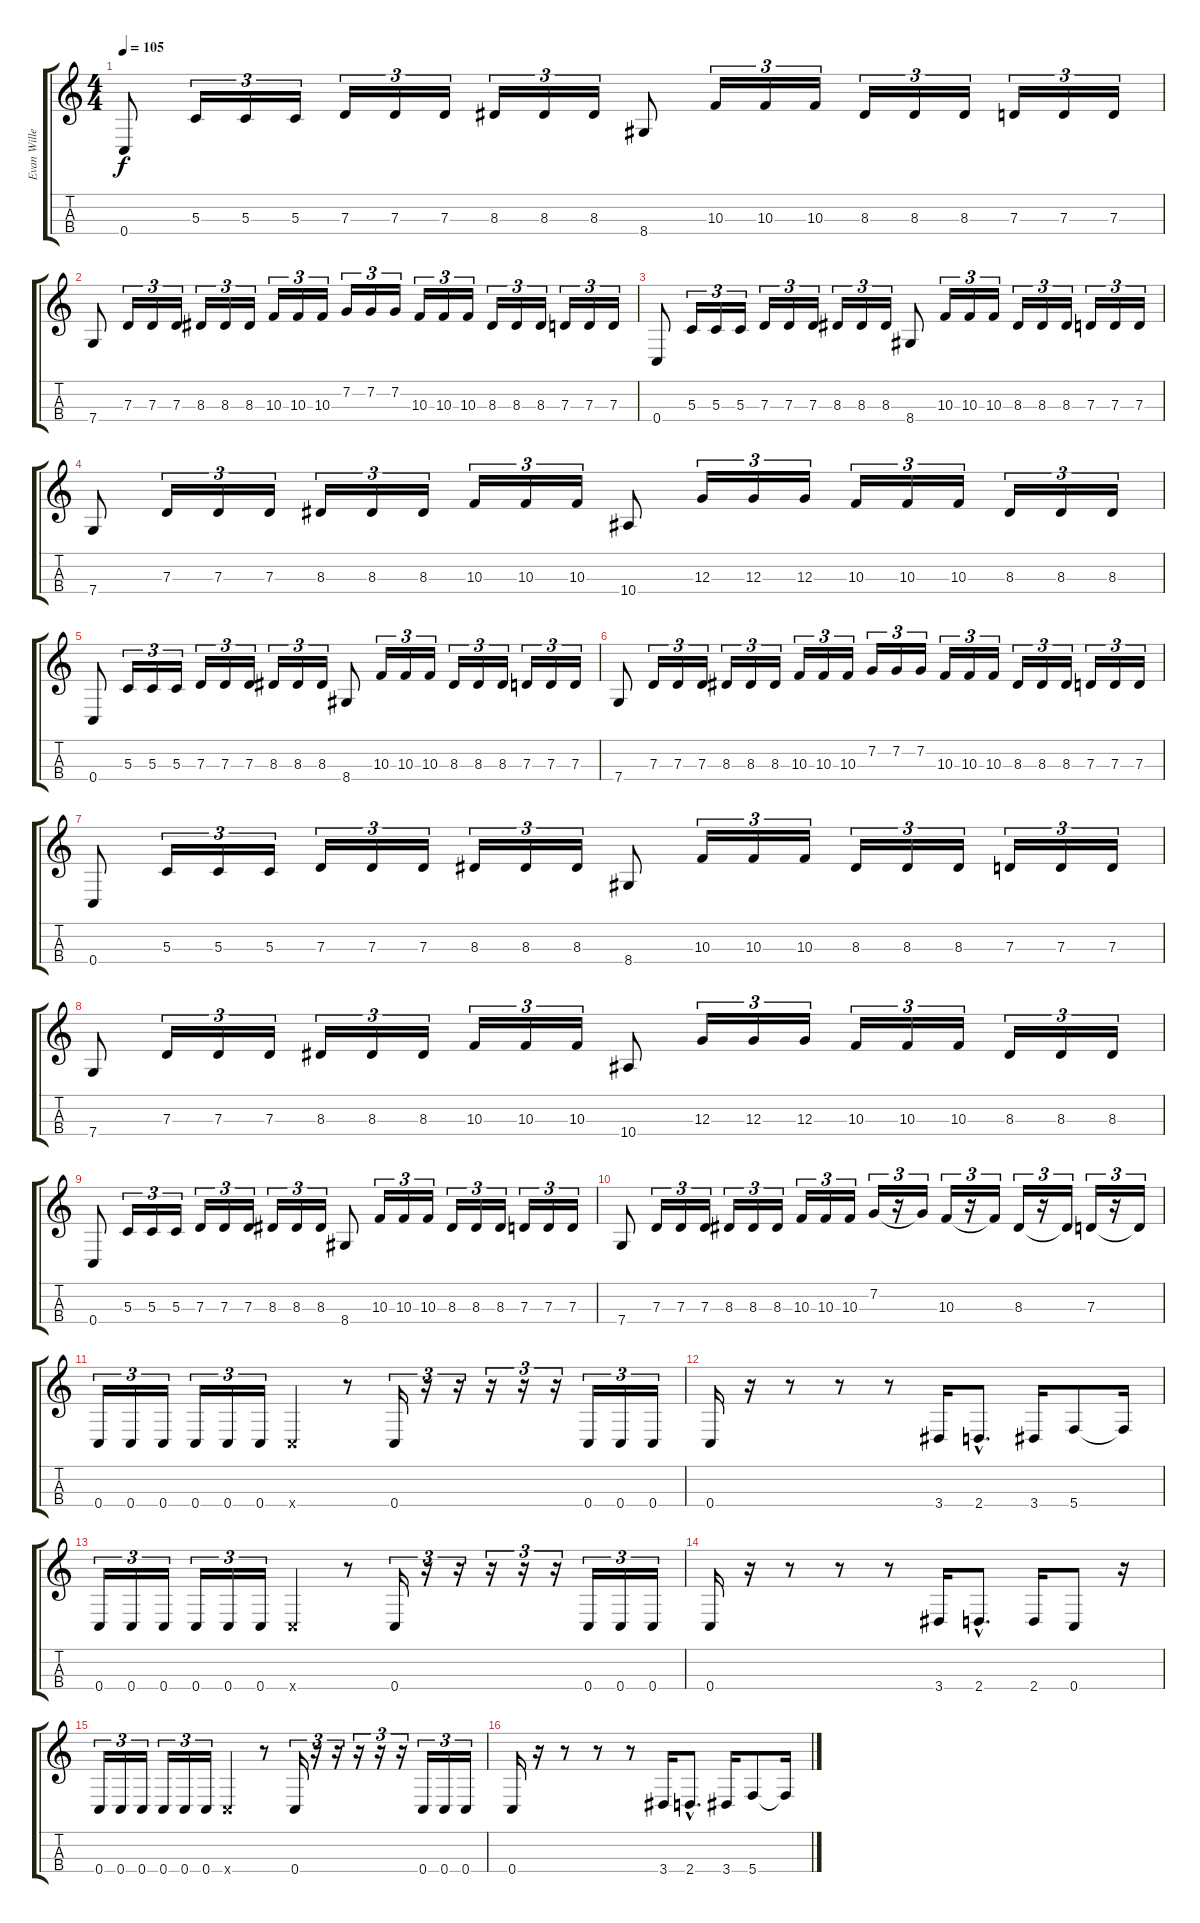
\track ("Evan Willey " "Evan Wille") {instrument electricbasspick}
\staff {score tabs}
\tuning (F3 C3 G2 C2) {hide}
\ts (4 4)
\tempo 105
\clef g2
\ks c
0.4.8{dy f instrument electricbasspick} 5.3.16{tu (3 2)} 5.3.16{tu (3 2)} 5.3.16{tu (3 2)} 7.3.16{tu (3 2)} 7.3.16{tu (3 2)} 7.3.16{tu (3 2)} 8.3.16{tu (3 2)} 8.3.16{tu (3 2)} 8.3.16{tu (3 2)} 8.4.8 10.3.16{tu (3 2)} 10.3.16{tu (3 2)} 10.3.16{tu (3 2)} 8.3.16{tu (3 2)} 8.3.16{tu (3 2)} 8.3.16{tu (3 2)} 7.3.16{tu (3 2)} 7.3.16{tu (3 2)} 7.3.16{tu (3 2)} |
7.4.8 7.3.16{tu (3 2)} 7.3.16{tu (3 2)} 7.3.16{tu (3 2)} 8.3.16{tu (3 2)} 8.3.16{tu (3 2)} 8.3.16{tu (3 2)} 10.3.16{tu (3 2)} 10.3.16{tu (3 2)} 10.3.16{tu (3 2)} 7.2.16{tu (3 2)} 7.2.16{tu (3 2)} 7.2.16{tu (3 2)} 10.3.16{tu (3 2)} 10.3.16{tu (3 2)} 10.3.16{tu (3 2)} 8.3.16{tu (3 2)} 8.3.16{tu (3 2)} 8.3.16{tu (3 2)} 7.3.16{tu (3 2)} 7.3.16{tu (3 2)} 7.3.16{tu (3 2)} |
0.4.8 5.3.16{tu (3 2)} 5.3.16{tu (3 2)} 5.3.16{tu (3 2)} 7.3.16{tu (3 2)} 7.3.16{tu (3 2)} 7.3.16{tu (3 2)} 8.3.16{tu (3 2)} 8.3.16{tu (3 2)} 8.3.16{tu (3 2)} 8.4.8 10.3.16{tu (3 2)} 10.3.16{tu (3 2)} 10.3.16{tu (3 2)} 8.3.16{tu (3 2)} 8.3.16{tu (3 2)} 8.3.16{tu (3 2)} 7.3.16{tu (3 2)} 7.3.16{tu (3 2)} 7.3.16{tu (3 2)} |
7.4.8 7.3.16{tu (3 2)} 7.3.16{tu (3 2)} 7.3.16{tu (3 2)} 8.3.16{tu (3 2)} 8.3.16{tu (3 2)} 8.3.16{tu (3 2)} 10.3.16{tu (3 2)} 10.3.16{tu (3 2)} 10.3.16{tu (3 2)} 10.4.8 12.3.16{tu (3 2)} 12.3.16{tu (3 2)} 12.3.16{tu (3 2)} 10.3.16{tu (3 2)} 10.3.16{tu (3 2)} 10.3.16{tu (3 2)} 8.3.16{tu (3 2)} 8.3.16{tu (3 2)} 8.3.16{tu (3 2)} |
0.4.8 5.3.16{tu (3 2)} 5.3.16{tu (3 2)} 5.3.16{tu (3 2)} 7.3.16{tu (3 2)} 7.3.16{tu (3 2)} 7.3.16{tu (3 2)} 8.3.16{tu (3 2)} 8.3.16{tu (3 2)} 8.3.16{tu (3 2)} 8.4.8 10.3.16{tu (3 2)} 10.3.16{tu (3 2)} 10.3.16{tu (3 2)} 8.3.16{tu (3 2)} 8.3.16{tu (3 2)} 8.3.16{tu (3 2)} 7.3.16{tu (3 2)} 7.3.16{tu (3 2)} 7.3.16{tu (3 2)} |
7.4.8 7.3.16{tu (3 2)} 7.3.16{tu (3 2)} 7.3.16{tu (3 2)} 8.3.16{tu (3 2)} 8.3.16{tu (3 2)} 8.3.16{tu (3 2)} 10.3.16{tu (3 2)} 10.3.16{tu (3 2)} 10.3.16{tu (3 2)} 7.2.16{tu (3 2)} 7.2.16{tu (3 2)} 7.2.16{tu (3 2)} 10.3.16{tu (3 2)} 10.3.16{tu (3 2)} 10.3.16{tu (3 2)} 8.3.16{tu (3 2)} 8.3.16{tu (3 2)} 8.3.16{tu (3 2)} 7.3.16{tu (3 2)} 7.3.16{tu (3 2)} 7.3.16{tu (3 2)} |
0.4.8 5.3.16{tu (3 2)} 5.3.16{tu (3 2)} 5.3.16{tu (3 2)} 7.3.16{tu (3 2)} 7.3.16{tu (3 2)} 7.3.16{tu (3 2)} 8.3.16{tu (3 2)} 8.3.16{tu (3 2)} 8.3.16{tu (3 2)} 8.4.8 10.3.16{tu (3 2)} 10.3.16{tu (3 2)} 10.3.16{tu (3 2)} 8.3.16{tu (3 2)} 8.3.16{tu (3 2)} 8.3.16{tu (3 2)} 7.3.16{tu (3 2)} 7.3.16{tu (3 2)} 7.3.16{tu (3 2)} |
7.4.8 7.3.16{tu (3 2)} 7.3.16{tu (3 2)} 7.3.16{tu (3 2)} 8.3.16{tu (3 2)} 8.3.16{tu (3 2)} 8.3.16{tu (3 2)} 10.3.16{tu (3 2)} 10.3.16{tu (3 2)} 10.3.16{tu (3 2)} 10.4.8 12.3.16{tu (3 2)} 12.3.16{tu (3 2)} 12.3.16{tu (3 2)} 10.3.16{tu (3 2)} 10.3.16{tu (3 2)} 10.3.16{tu (3 2)} 8.3.16{tu (3 2)} 8.3.16{tu (3 2)} 8.3.16{tu (3 2)} |
0.4.8 5.3.16{tu (3 2)} 5.3.16{tu (3 2)} 5.3.16{tu (3 2)} 7.3.16{tu (3 2)} 7.3.16{tu (3 2)} 7.3.16{tu (3 2)} 8.3.16{tu (3 2)} 8.3.16{tu (3 2)} 8.3.16{tu (3 2)} 8.4.8 10.3.16{tu (3 2)} 10.3.16{tu (3 2)} 10.3.16{tu (3 2)} 8.3.16{tu (3 2)} 8.3.16{tu (3 2)} 8.3.16{tu (3 2)} 7.3.16{tu (3 2)} 7.3.16{tu (3 2)} 7.3.16{tu (3 2)} |
7.4.8 7.3.16{tu (3 2)} 7.3.16{tu (3 2)} 7.3.16{tu (3 2)} 8.3.16{tu (3 2)} 8.3.16{tu (3 2)} 8.3.16{tu (3 2)} 10.3.16{tu (3 2)} 10.3.16{tu (3 2)} 10.3.16{tu (3 2)} 7.2.16{tu (3 2)} r.16{tu (3 2)} 7.2{t}.16{tu (3 2)} 10.3.16{tu (3 2)} r.16{tu (3 2)} 10.3{t}.16{tu (3 2)} 8.3.16{tu (3 2)} r.16{tu (3 2)} 8.3{t}.16{tu (3 2)} 7.3.16{tu (3 2)} r.16{tu (3 2)} 7.3{t}.16{tu (3 2)} |
0.4.16{tu (3 2)} 0.4.16{tu (3 2)} 0.4.16{tu (3 2)} 0.4.16{tu (3 2)} 0.4.16{tu (3 2)} 0.4.16{tu (3 2)} 0.4{x}.4 r.8 0.4.16{tu (3 2)} r.16{tu (3 2)} r.16{tu (3 2)} r.16{tu (3 2)} r.16{tu (3 2)} r.16{tu (3 2)} 0.4.16{tu (3 2)} 0.4.16{tu (3 2)} 0.4.16{tu (3 2)} |
0.4.16 r.16 r.8 r.8 r.8 3.4.16 2.4{hac}.8{d} 3.4.16 5.4.8 5.4{t}.16 |
0.4.16{tu (3 2)} 0.4.16{tu (3 2)} 0.4.16{tu (3 2)} 0.4.16{tu (3 2)} 0.4.16{tu (3 2)} 0.4.16{tu (3 2)} 0.4{x}.4 r.8 0.4.16{tu (3 2)} r.16{tu (3 2)} r.16{tu (3 2)} r.16{tu (3 2)} r.16{tu (3 2)} r.16{tu (3 2)} 0.4.16{tu (3 2)} 0.4.16{tu (3 2)} 0.4.16{tu (3 2)} |
0.4.16 r.16 r.8 r.8 r.8 3.4.16 2.4{hac}.8{d} 2.4.16 0.4.8 r.16 |
0.4.16{tu (3 2)} 0.4.16{tu (3 2)} 0.4.16{tu (3 2)} 0.4.16{tu (3 2)} 0.4.16{tu (3 2)} 0.4.16{tu (3 2)} 0.4{x}.4 r.8 0.4.16{tu (3 2)} r.16{tu (3 2)} r.16{tu (3 2)} r.16{tu (3 2)} r.16{tu (3 2)} r.16{tu (3 2)} 0.4.16{tu (3 2)} 0.4.16{tu (3 2)} 0.4.16{tu (3 2)} |
0.4.16 r.16 r.8 r.8 r.8 3.4.16 2.4{hac}.8{d} 3.4.16 5.4.8 5.4{t}.16
